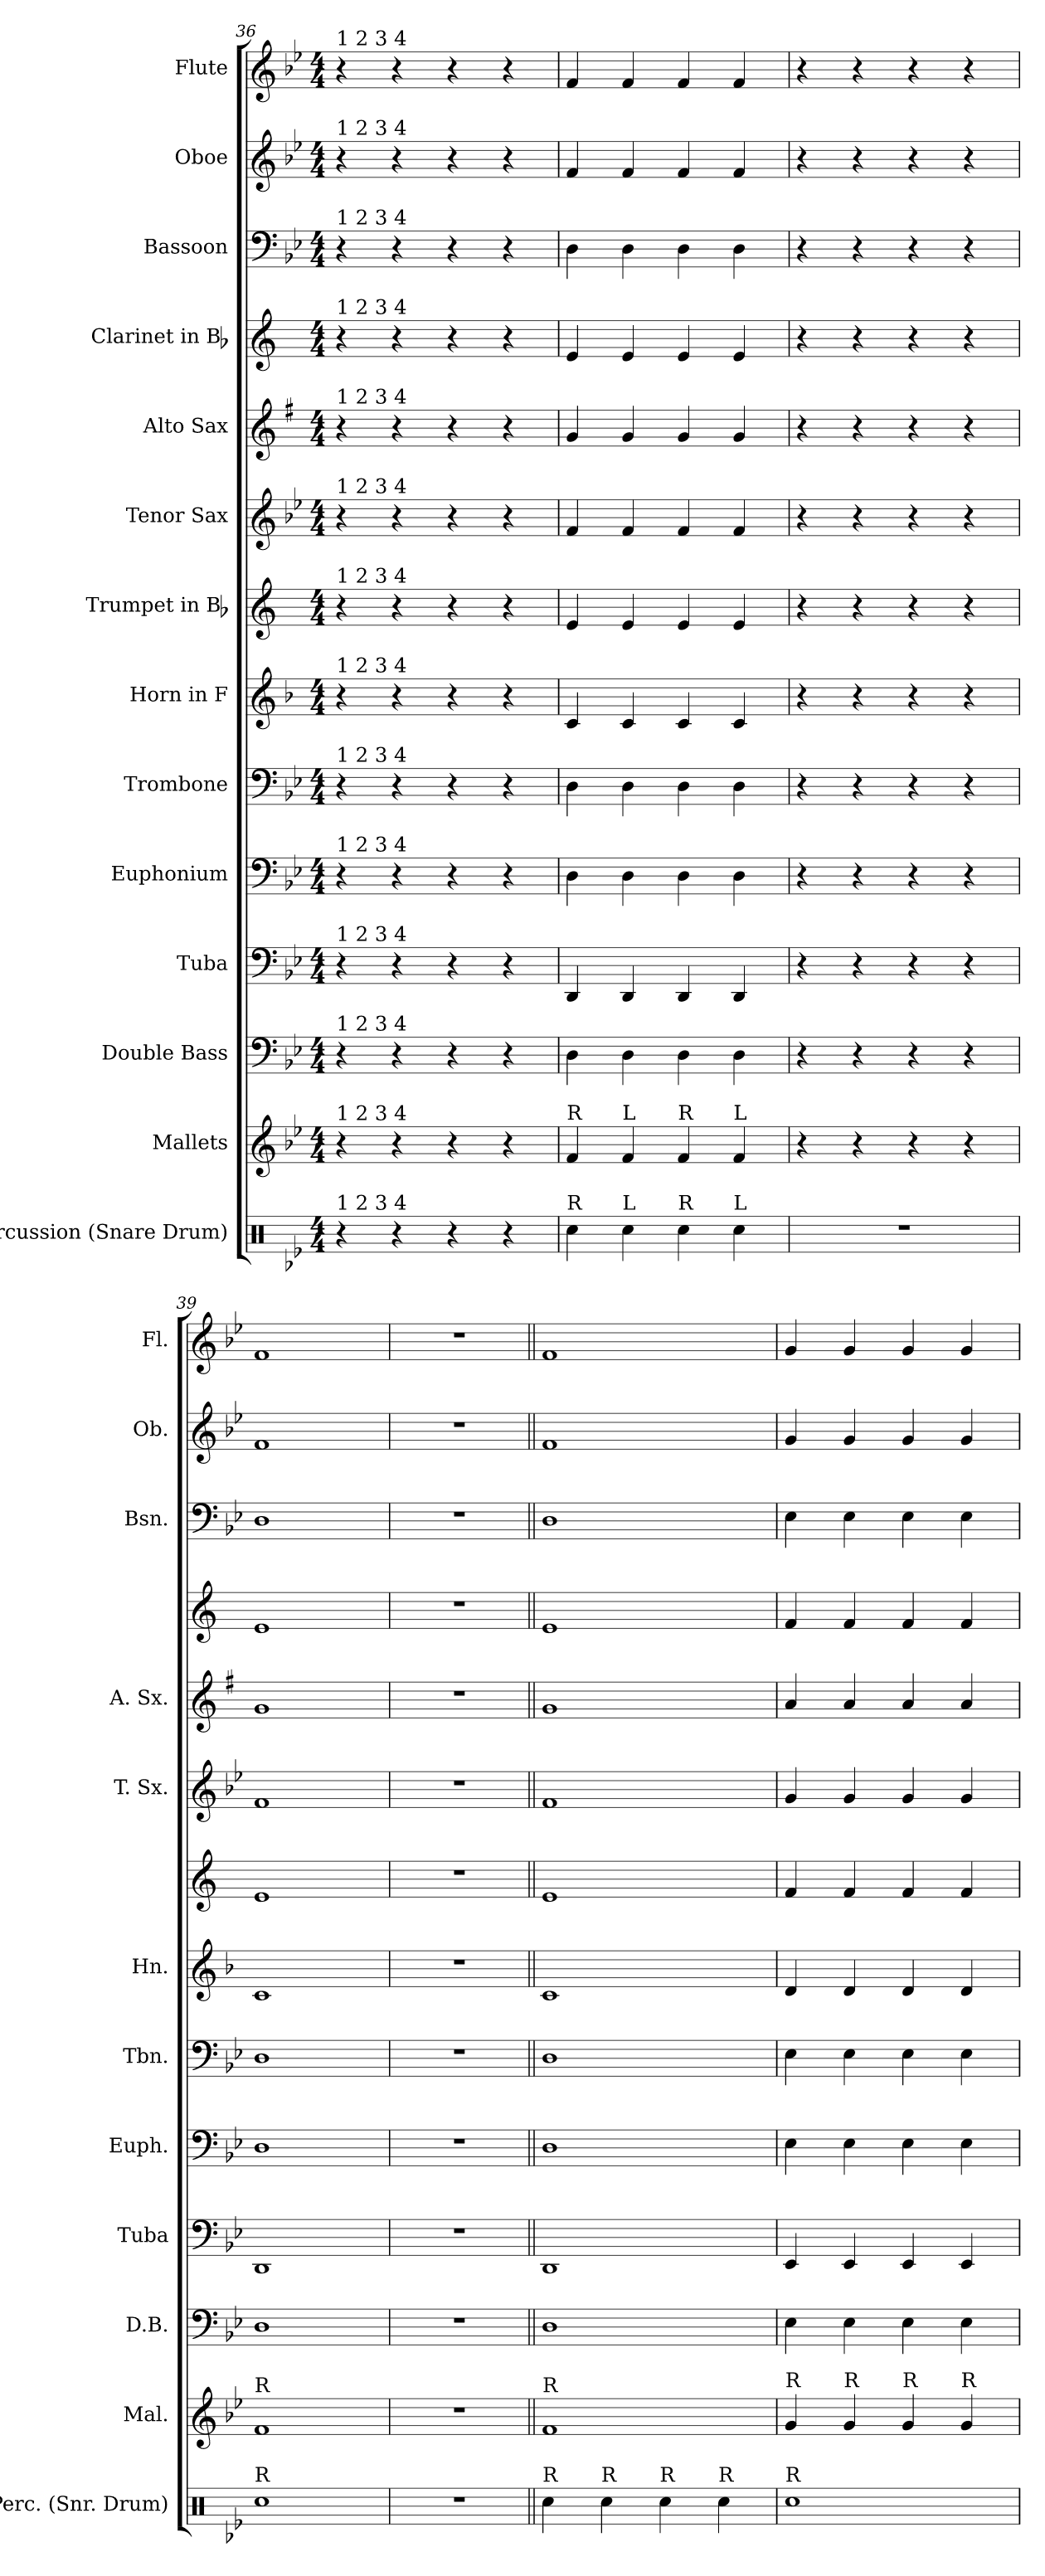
**kern	**kern	**kern	**kern	**kern	**kern	**kern	**kern	**kern	**kern	**kern	**kern	**kern	**kern
*part14	*part13	*part12	*part11	*part10	*part9	*part8	*part7	*part6	*part5	*part4	*part3	*part2	*part1
*staff14	*staff13	*staff12	*staff11	*staff10	*staff9	*staff8	*staff7	*staff6	*staff5	*staff4	*staff3	*staff2	*staff1
*I"Percussion (Snare Drum)	*I"Mallets	*I"Double Bass	*I"Tuba	*I"Euphonium	*I"Trombone	*I"Horn in F	*I"Trumpet in Bb	*I"Tenor Sax	*I"Alto Sax	*I"Clarinet in Bb	*I"Bassoon	*I"Oboe	*I"Flute
*I'Perc. (Snr. Drum)	*I'Mal.	*I'D.B.	*I'Tuba	*I'Euph.	*I'Tbn.	*I'Hn.	*	*I'T. Sx.	*I'A. Sx.	*	*I'Bsn.	*I'Ob.	*I'Fl.
*clefX	*clefG2	*clefF4	*clefF4	*clefF4	*clefF4	*clefG2	*clefG2	*clefG2	*clefG2	*clefG2	*clefF4	*clefG2	*clefG2
*	*	*ITrd7c12	*	*	*	*ITrd4c7	*ITrd1c2	*ITrd8c14	*ITrd5c9	*ITrd1c2	*	*	*
*k[b-e-]	*k[b-e-]	*k[b-e-]	*k[b-e-]	*k[b-e-]	*k[b-e-]	*k[b-e-]	*k[b-e-]	*k[b-e-]	*k[b-e-]	*k[b-e-]	*k[b-e-]	*k[b-e-]	*k[b-e-]
*B-:	*B-:	*B-:	*B-:	*B-:	*B-:	*B-:	*B-:	*B-:	*B-:	*B-:	*B-:	*B-:	*B-:
*M4/4	*M4/4	*M4/4	*M4/4	*M4/4	*M4/4	*M4/4	*M4/4	*M4/4	*M4/4	*M4/4	*M4/4	*M4/4	*M4/4
=36	=36	=36	=36	=36	=36	=36	=36	=36	=36	=36	=36	=36	=36
!	!	!	!	!	!	!	!	!	!	!	!	!	!LO:TX:a:t=1    2    3    4
!	!	!	!	!	!	!	!	!	!	!	!	!LO:TX:a:t=1    2    3    4	!
!	!	!	!	!	!	!	!	!	!	!	!LO:TX:a:t=1    2    3    4	!	!
!	!	!	!	!	!	!	!	!	!	!LO:TX:a:t=1    2    3    4	!	!	!
!	!	!	!	!	!	!	!	!	!LO:TX:a:t=1    2    3    4	!	!	!	!
!	!	!	!	!	!	!	!	!LO:TX:a:t=1    2    3    4	!	!	!	!	!
!	!	!	!	!	!	!	!LO:TX:a:t=1    2    3    4	!	!	!	!	!	!
!	!	!	!	!	!	!LO:TX:a:t=1    2    3    4	!	!	!	!	!	!	!
!	!	!	!	!	!LO:TX:a:t=1    2    3    4	!	!	!	!	!	!	!	!
!	!	!	!	!LO:TX:a:t=1    2    3    4	!	!	!	!	!	!	!	!	!
!	!	!	!LO:TX:a:t=1    2    3    4	!	!	!	!	!	!	!	!	!	!
!	!	!LO:TX:a:t=1    2    3    4	!	!	!	!	!	!	!	!	!	!	!
!	!LO:TX:a:t=1    2    3    4	!	!	!	!	!	!	!	!	!	!	!	!
!LO:TX:a:t=1    2    3    4	!	!	!	!	!	!	!	!	!	!	!	!	!
4r	4r	4r	4r	4r	4r	4r	4r	4r	4r	4r	4r	4r	4r
4r	4r	4r	4r	4r	4r	4r	4r	4r	4r	4r	4r	4r	4r
4r	4r	4r	4r	4r	4r	4r	4r	4r	4r	4r	4r	4r	4r
4r	4r	4r	4r	4r	4r	4r	4r	4r	4r	4r	4r	4r	4r
=37	=37	=37	=37	=37	=37	=37	=37	=37	=37	=37	=37	=37	=37
!	!LO:TX:a:t=R	!	!	!	!	!	!	!	!	!	!	!	!
!LO:TX:a:t=R	!	!	!	!	!	!	!	!	!	!	!	!	!
4Rcc\	4f/	4DD\	4DD/	4D\	4D\	4F/	4d/	4F/	4B-/	4d/	4D\	4f/	4f/
!	!LO:TX:a:t=L	!	!	!	!	!	!	!	!	!	!	!	!
!LO:TX:a:t=L	!	!	!	!	!	!	!	!	!	!	!	!	!
4Rcc\	4f/	4DD\	4DD/	4D\	4D\	4F/	4d/	4F/	4B-/	4d/	4D\	4f/	4f/
!	!LO:TX:a:t=R	!	!	!	!	!	!	!	!	!	!	!	!
!LO:TX:a:t=R	!	!	!	!	!	!	!	!	!	!	!	!	!
4Rcc\	4f/	4DD\	4DD/	4D\	4D\	4F/	4d/	4F/	4B-/	4d/	4D\	4f/	4f/
!	!LO:TX:a:t=L	!	!	!	!	!	!	!	!	!	!	!	!
!LO:TX:a:t=L	!	!	!	!	!	!	!	!	!	!	!	!	!
4Rcc\	4f/	4DD\	4DD/	4D\	4D\	4F/	4d/	4F/	4B-/	4d/	4D\	4f/	4f/
=38	=38	=38	=38	=38	=38	=38	=38	=38	=38	=38	=38	=38	=38
1r	4r	4r	4r	4r	4r	4r	4r	4r	4r	4r	4r	4r	4r
.	4r	4r	4r	4r	4r	4r	4r	4r	4r	4r	4r	4r	4r
.	4r	4r	4r	4r	4r	4r	4r	4r	4r	4r	4r	4r	4r
.	4r	4r	4r	4r	4r	4r	4r	4r	4r	4r	4r	4r	4r
=39	=39	=39	=39	=39	=39	=39	=39	=39	=39	=39	=39	=39	=39
!	!LO:TX:a:t=R	!	!	!	!	!	!	!	!	!	!	!	!
!LO:TX:a:t=R	!	!	!	!	!	!	!	!	!	!	!	!	!
1Rcc	1f	1DD	1DD	1D	1D	1F	1d	1F	1B-	1d	1D	1f	1f
=40	=40	=40	=40	=40	=40	=40	=40	=40	=40	=40	=40	=40	=40
1r	1r	1r	1r	1r	1r	1r	1r	1r	1r	1r	1r	1r	1r
!!LO:PB:g=z
=41||	=41||	=41||	=41||	=41||	=41||	=41||	=41||	=41||	=41||	=41||	=41||	=41||	=41||
!	!LO:TX:a:t=R	!	!	!	!	!	!	!	!	!	!	!	!
!LO:TX:a:t=R	!	!	!	!	!	!	!	!	!	!	!	!	!
4Rcc\	1f	1DD	1DD	1D	1D	1F	1d	1F	1B-	1d	1D	1f	1f
!LO:TX:a:t=R	!	!	!	!	!	!	!	!	!	!	!	!	!
4Rcc\	.	.	.	.	.	.	.	.	.	.	.	.	.
!LO:TX:a:t=R	!	!	!	!	!	!	!	!	!	!	!	!	!
4Rcc\	.	.	.	.	.	.	.	.	.	.	.	.	.
!LO:TX:a:t=R	!	!	!	!	!	!	!	!	!	!	!	!	!
4Rcc\	.	.	.	.	.	.	.	.	.	.	.	.	.
=42	=42	=42	=42	=42	=42	=42	=42	=42	=42	=42	=42	=42	=42
!	!LO:TX:a:t=R	!	!	!	!	!	!	!	!	!	!	!	!
!LO:TX:a:t=R	!	!	!	!	!	!	!	!	!	!	!	!	!
1Rcc	4g/	4EE-\	4EE-/	4E-\	4E-\	4G/	4e-/	4G/	4c/	4e-/	4E-\	4g/	4g/
!	!LO:TX:a:t=R	!	!	!	!	!	!	!	!	!	!	!	!
.	4g/	4EE-\	4EE-/	4E-\	4E-\	4G/	4e-/	4G/	4c/	4e-/	4E-\	4g/	4g/
!	!LO:TX:a:t=R	!	!	!	!	!	!	!	!	!	!	!	!
.	4g/	4EE-\	4EE-/	4E-\	4E-\	4G/	4e-/	4G/	4c/	4e-/	4E-\	4g/	4g/
!	!LO:TX:a:t=R	!	!	!	!	!	!	!	!	!	!	!	!
.	4g/	4EE-\	4EE-/	4E-\	4E-\	4G/	4e-/	4G/	4c/	4e-/	4E-\	4g/	4g/
=	=	=	=	=	=	=	=	=	=	=	=	=	=
*-	*-	*-	*-	*-	*-	*-	*-	*-	*-	*-	*-	*-	*-
